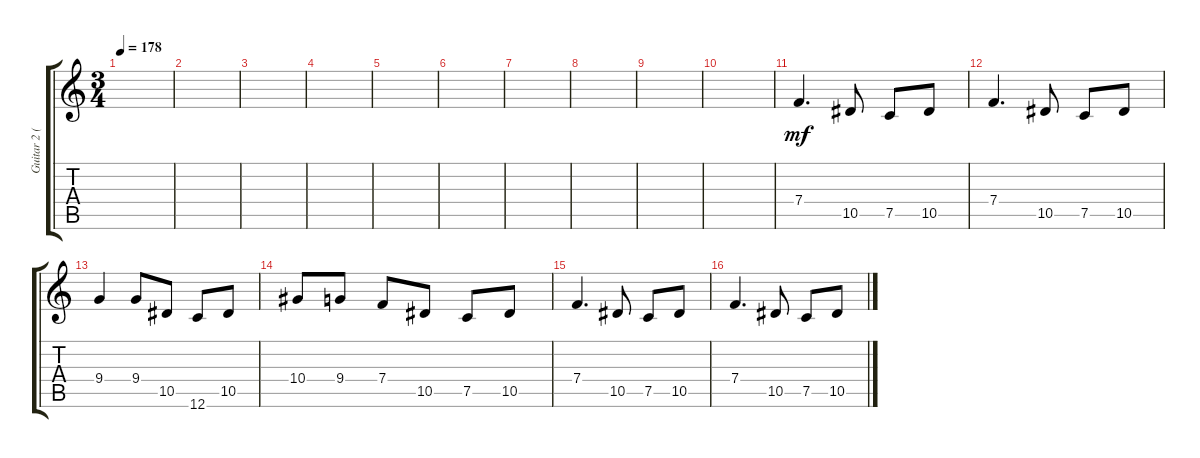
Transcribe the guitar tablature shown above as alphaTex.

\track ("Guitar 2 (Lead)" "Guitar 2 (") {instrument distortionguitar}
\staff {score tabs}
\tuning (C4 G3 Eb3 Bb2 F2 C2) {hide}
\ts (3 4)
\tempo 178
\clef g2
\ks c
|
|
|
|
|
|
|
|
|
|
7.4.4{d dy mf balance 14} 10.5.8 7.5.8 10.5.8 |
7.4.4{d} 10.5.8 7.5.8 10.5.8 |
9.4.4 9.4.8 10.5.8 12.6.8 10.5.8 |
10.4.8 9.4.8 7.4.8 10.5.8 7.5.8 10.5.8 |
7.4.4{d} 10.5.8 7.5.8 10.5.8 |
7.4.4{d} 10.5.8 7.5.8 10.5.8
